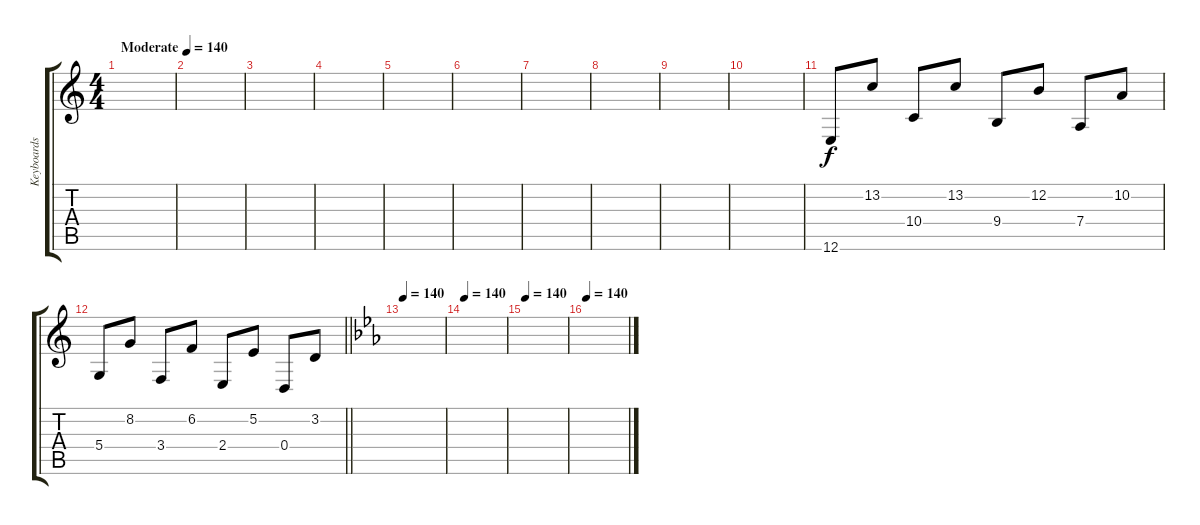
\track ("Keyboards" "Keyboards") {instrument electricgrandpiano}
\staff {score tabs}
\tuning (E4 B3 G3 D3 A2 E2) {hide}
\ts (4 4)
\tempo (140 "Moderate")
\clef g2
\ks c
|
|
|
|
|
|
|
|
|
|
12.6.8 13.2.8 10.4.8 13.2.8 9.4.8 12.2.8 7.4.8 10.2.8 |
\barLineRight lightlight
5.4.8 8.2.8 3.4.8 6.2.8 2.4.8 5.2.8 0.4.8 3.2.8 |
\tempo 140
\ks eb
|
\tempo 140
|
\tempo 140
|
\tempo 140
